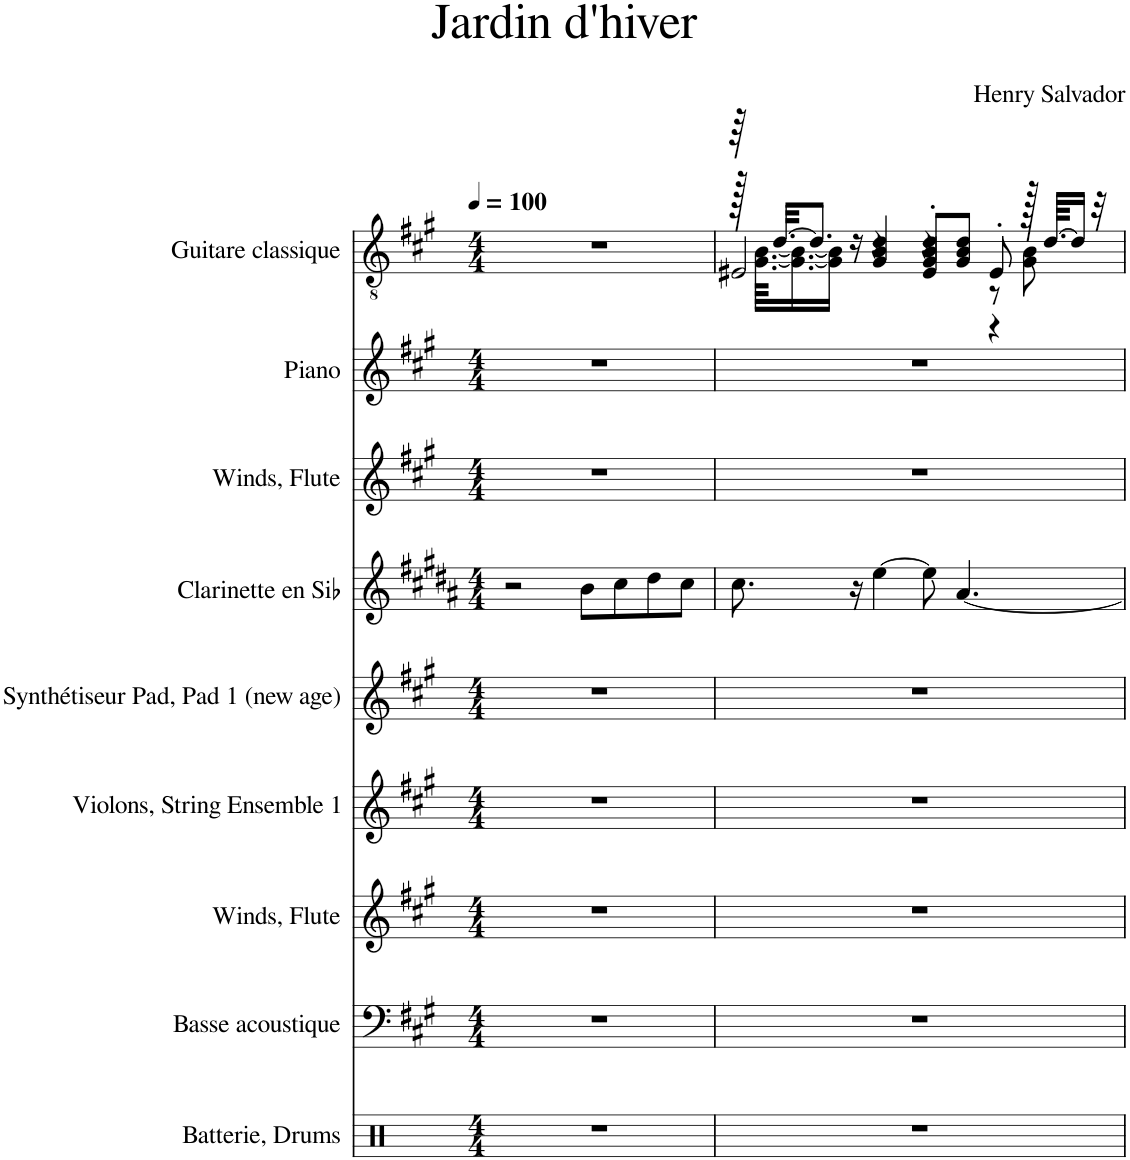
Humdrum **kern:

**kern	**kern	**kern	**kern	**kern	**kern	**kern	**kern	**kern
*part9	*part8	*part7	*part6	*part5	*part4	*part3	*part2	*part1
*staff9	*staff8	*staff7	*staff6	*staff5	*staff4	*staff3	*staff2	*staff1
*I"Batterie, Drums	*I"Basse acoustique	*I"Winds, Flute	*I"Violons, String Ensemble 1	*I"Synthétiseur Pad, Pad 1 (new age)	*I"Clarinette en Sib	*I"Winds, Flute	*I"Piano	*I"Guitare classique
*I'Bat.	*I'Basse	*I'Wi.	*I'Vlns.	*I'Synth.	*I'Clar. Sib	*I'Wi.	*I'Pia.	*I'Guit.
*clefX	*clefF4	*clefG2	*clefG2	*clefG2	*clefG2	*clefG2	*clefG2	*clefGv2
*	*Trd7c12	*	*	*	*Trd1c2	*	*	*
*k[]	*k[f#c#g#]	*k[f#c#g#]	*k[f#c#g#]	*k[f#c#g#]	*k[f#c#g#d#a#]	*k[f#c#g#]	*k[f#c#g#]	*k[f#c#g#]
*M4/4	*M4/4	*M4/4	*M4/4	*M4/4	*M4/4	*M4/4	*M4/4	*M4/4
*MM100	*MM100	*MM100	*MM100	*MM100	*MM100	*MM100	*MM100	*MM100
=1	=1	=1	=1	=1	=1	=1	=1	=1
1r	1r	1r	1r	1r	2r	1r	1r	1r
.	.	.	.	.	8b\L	.	.	.
.	.	.	.	.	8cc#\	.	.	.
.	.	.	.	.	8dd#\	.	.	.
.	.	.	.	.	8cc#\J	.	.	.
=2	=2	=2	=2	=2	=2	=2	=2	=2
*	*	*	*	*	*	*	*	*^
*	*	*	*	*	*	*	*	*	*^
1r	1r	1r	1r	1r	8.cc#\	1r	1r	64r	128r	2E#X/
.	.	.	.	.	.	.	.	.	[64.G#\ [64.B\KKLL	.
.	.	.	.	.	.	.	.	[32.d/KKL	.	.
.	.	.	.	.	.	.	.	.	16.G#\_ 16.B\_	.
.	.	.	.	.	.	.	.	8.d/J]	.	.
.	.	.	.	.	.	.	.	.	16G#\] 16B\]JJ	.
.	.	.	.	.	16r	.	.	.	16r	.
.	.	.	.	.	[4ee\	.	.	4G#/ 4B/ 4d/	4r	.
.	.	.	.	.	8ee\]	.	.	8G#/' 8B/' 8d/'L	4r	4E#/
.	.	.	.	.	[4.a#/	.	.	8G#/ 8B/ 8d/J	.	.
.	.	.	.	.	.	.	.	8E#'/	8r	4r
.	.	.	.	.	.	.	.	128r	8G#\ 8B\	.
.	.	.	.	.	.	.	.	[64.d/KKLL	.	.
.	.	.	.	.	.	.	.	16d/JJ]	.	.
.	.	.	.	.	.	.	.	32r	.	.
*	*	*	*	*	*	*	*	*v	*v	*v
=	=	=	=	=	=	=	=	=
*-	*-	*-	*-	*-	*-	*-	*-	*-
